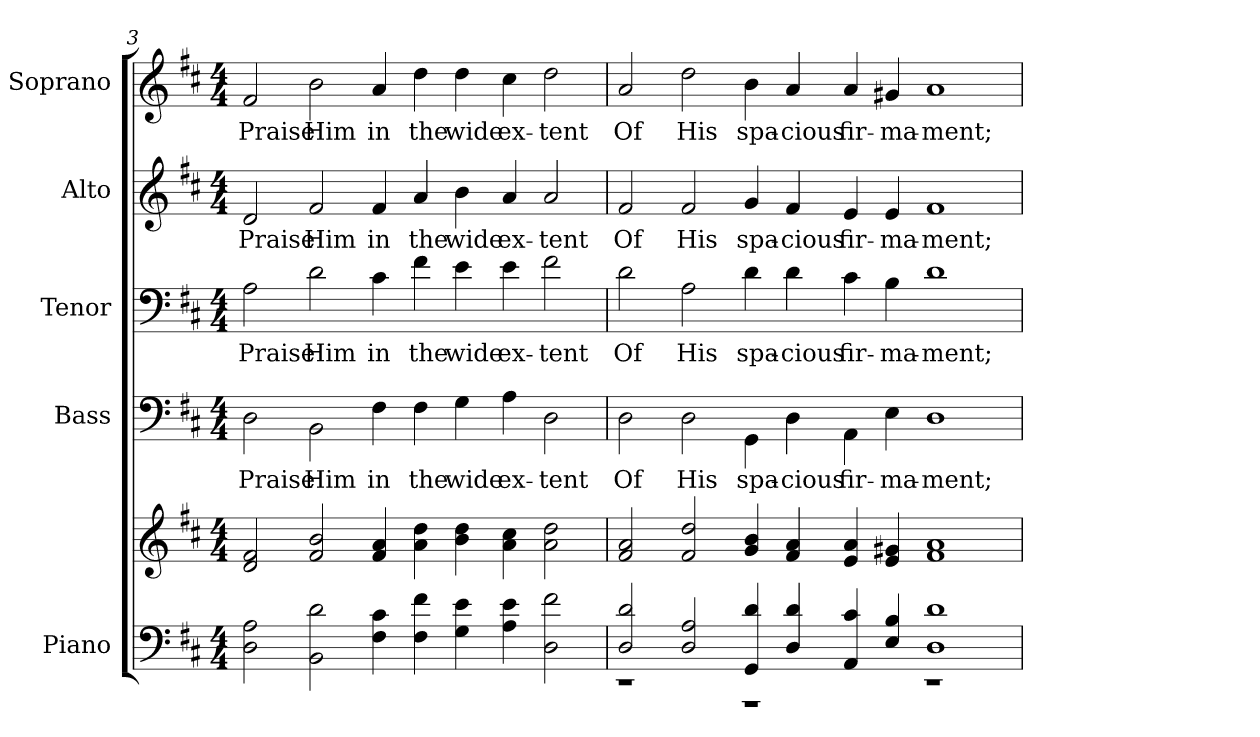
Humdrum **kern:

**kern	**kern	**kern	**text	**kern	**text	**kern	**text	**kern	**text
*part5	*part5	*part4	*part4	*part3	*part3	*part2	*part2	*part1	*part1
*staff6	*staff5	*staff4	*staff4	*staff3	*staff3	*staff2	*staff2	*staff1	*staff1
*I"Piano	*	*I"Bass	*	*I"Tenor	*	*I"Alto	*	*I"Soprano	*
*I'Pno.	*	*I'B.	*	*I'T.	*	*I'A.	*	*I'S.	*
!!LO:PB:g=z
*clefF4	*clefG2	*clefF4	*	*clefF4	*	*clefG2	*	*clefG2	*
*k[f#c#]	*k[f#c#]	*k[f#c#]	*	*k[f#c#]	*	*k[f#c#]	*	*k[f#c#]	*
*D:	*D:	*D:	*	*D:	*	*D:	*	*D:	*
*M4/4	*M4/4	*M4/4	*	*M4/4	*	*M4/4	*	*M4/4	*
=3	=3	=3	=3	=3	=3	=3	=3	=3	=3
!	!	!	!LO:LY:b:color=#000000	!	!	!	!	!	!
!	!	!	!	!	!LO:LY:b:color=#000000	!	!	!	!
!	!	!	!	!	!	!	!LO:LY:b:color=#000000	!	!
!	!	!	!	!	!	!	!	!	!LO:LY:b:color=#000000
2Di\ 2Ai	2di/ 2f#i	2Di\	Praise	2Ai\	Praise	2di/	Praise	2f#i/	Praise
!	!	!	!LO:LY:b:color=#000000	!	!	!	!	!	!
!	!	!	!	!	!LO:LY:b:color=#000000	!	!	!	!
!	!	!	!	!	!	!	!LO:LY:b:color=#000000	!	!
!	!	!	!	!	!	!	!	!	!LO:LY:b:color=#000000
2BBi\ 2di	2f#i/ 2bi	2BBi\	Him	2di\	Him	2f#i/	Him	2bi\	Him
!	!	!	!LO:LY:b:color=#000000	!	!	!	!	!	!
!	!	!	!	!	!LO:LY:b:color=#000000	!	!	!	!
!	!	!	!	!	!	!	!LO:LY:b:color=#000000	!	!
!	!	!	!	!	!	!	!	!	!LO:LY:b:color=#000000
4F#i\ 4c#i	4f#i/ 4ai	4F#i\	in	4c#i\	in	4f#i/	in	4ai/	in
!	!	!	!LO:LY:b:color=#000000	!	!	!	!	!	!
!	!	!	!	!	!LO:LY:b:color=#000000	!	!	!	!
!	!	!	!	!	!	!	!LO:LY:b:color=#000000	!	!
!	!	!	!	!	!	!	!	!	!LO:LY:b:color=#000000
4F#i\ 4f#i	4ai\ 4ddi	4F#i\	the	4f#i\	the	4ai/	the	4ddi\	the
!	!	!	!LO:LY:b:color=#000000	!	!	!	!	!	!
!	!	!	!	!	!LO:LY:b:color=#000000	!	!	!	!
!	!	!	!	!	!	!	!LO:LY:b:color=#000000	!	!
!	!	!	!	!	!	!	!	!	!LO:LY:b:color=#000000
4Gi\ 4ei	4bi\ 4ddi	4Gi\	wide	4ei\	wide	4bi\	wide	4ddi\	wide
!	!	!	!LO:LY:b:color=#000000	!	!	!	!	!	!
!	!	!	!	!	!LO:LY:b:color=#000000	!	!	!	!
!	!	!	!	!	!	!	!LO:LY:b:color=#000000	!	!
!	!	!	!	!	!	!	!	!	!LO:LY:b:color=#000000
4Ai\ 4ei	4ai\ 4cc#i	4Ai\	ex-	4ei\	ex-	4ai/	ex-	4cc#i\	ex-
!	!	!	!LO:LY:b:color=#000000	!	!	!	!	!	!
!	!	!	!	!	!LO:LY:b:color=#000000	!	!	!	!
!	!	!	!	!	!	!	!LO:LY:b:color=#000000	!	!
!	!	!	!	!	!	!	!	!	!LO:LY:b:color=#000000
2Di\ 2f#i	2ai\ 2ddi	2Di\	-tent	2f#i\	-tent	2ai/	-tent	2ddi\	-tent
=4	=4	=4	=4	=4	=4	=4	=4	=4	=4
*^	*	*	*	*	*	*	*	*	*
!	!	!	!	!LO:LY:b:color=#000000	!	!	!	!	!	!
!	!	!	!	!	!	!LO:LY:b:color=#000000	!	!	!	!
!	!	!	!	!	!	!	!	!LO:LY:b:color=#000000	!	!
!	!	!	!	!	!	!	!	!	!	!LO:LY:b:color=#000000
2Di/ 2di	1r	2f#i/ 2ai	2Di\	Of	2di\	Of	2f#i/	Of	2ai/	Of
!	!	!	!	!LO:LY:b:color=#000000	!	!	!	!	!	!
!	!	!	!	!	!	!LO:LY:b:color=#000000	!	!	!	!
!	!	!	!	!	!	!	!	!LO:LY:b:color=#000000	!	!
!	!	!	!	!	!	!	!	!	!	!LO:LY:b:color=#000000
2Di/ 2Ai	.	2f#i/ 2ddi	2Di\	His	2Ai\	His	2f#i/	His	2ddi\	His
!	!	!	!	!LO:LY:b:color=#000000	!	!	!	!	!	!
!	!	!	!	!	!	!LO:LY:b:color=#000000	!	!	!	!
!	!	!	!	!	!	!	!	!LO:LY:b:color=#000000	!	!
!	!	!	!	!	!	!	!	!	!	!LO:LY:b:color=#000000
4GGi/ 4di	1r	4gi/ 4bi	4GGi\	spa-	4di\	spa-	4gi/	spa-	4bi\	spa-
!	!	!	!	!LO:LY:b:color=#000000	!	!	!	!	!	!
!	!	!	!	!	!	!LO:LY:b:color=#000000	!	!	!	!
!	!	!	!	!	!	!	!	!LO:LY:b:color=#000000	!	!
!	!	!	!	!	!	!	!	!	!	!LO:LY:b:color=#000000
4Di/ 4di	.	4f#i/ 4ai	4Di\	-cious	4di\	-cious	4f#i/	-cious	4ai/	-cious
!	!	!	!	!LO:LY:b:color=#000000	!	!	!	!	!	!
!	!	!	!	!	!	!LO:LY:b:color=#000000	!	!	!	!
!	!	!	!	!	!	!	!	!LO:LY:b:color=#000000	!	!
!	!	!	!	!	!	!	!	!	!	!LO:LY:b:color=#000000
4AAi/ 4c#i	.	4ei/ 4ai	4AAi\	fir-	4c#i\	fir-	4ei/	fir-	4ai/	fir-
!	!	!	!	!LO:LY:b:color=#000000	!	!	!	!	!	!
!	!	!	!	!	!	!LO:LY:b:color=#000000	!	!	!	!
!	!	!	!	!	!	!	!	!LO:LY:b:color=#000000	!	!
!	!	!	!	!	!	!	!	!	!	!LO:LY:b:color=#000000
4Ei/ 4Bi	.	4ei/ 4g#Xi	4Ei\	-ma-	4Bi\	-ma-	4ei/	-ma-	4g#Xi/	-ma-
!	!	!	!	!LO:LY:b:color=#000000	!	!	!	!	!	!
!	!	!	!	!	!	!LO:LY:b:color=#000000	!	!	!	!
!	!	!	!	!	!	!	!	!LO:LY:b:color=#000000	!	!
!	!	!	!	!	!	!	!	!	!	!LO:LY:b:color=#000000
1Di 1di	1r	1f#i 1ai	1Di	-ment;	1di	-ment;	1f#i	-ment;	1ai	-ment;
*v	*v	*	*	*	*	*	*	*	*	*
=	=	=	=	=	=	=	=	=	=
*-	*-	*-	*-	*-	*-	*-	*-	*-	*-
